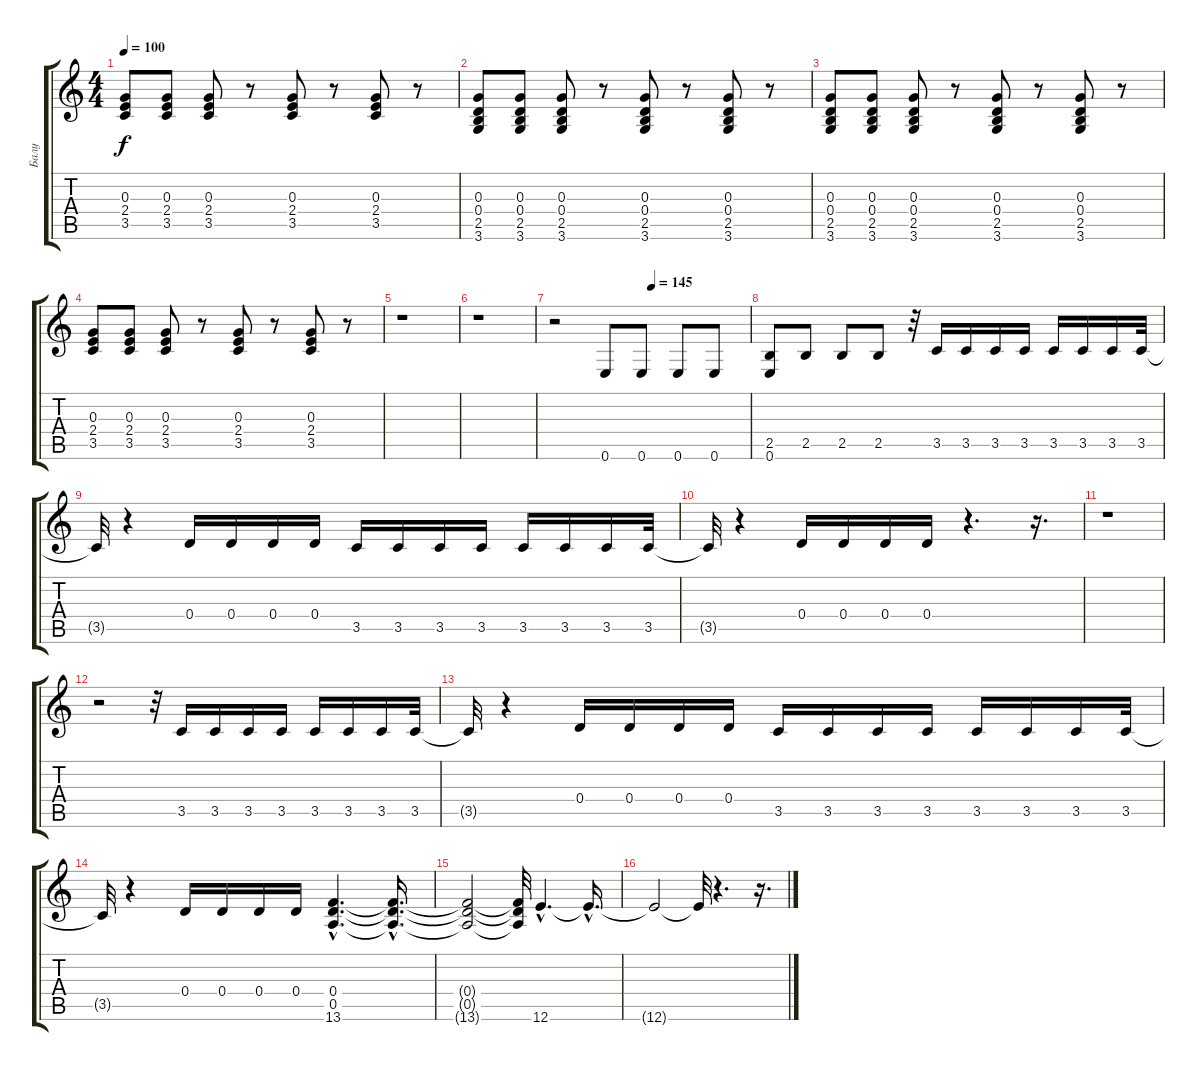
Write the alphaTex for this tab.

\track ("Балу" "Балу") {instrument electricbassfinger}
\staff {score tabs}
\tuning (E4 B3 G3 D3 A2 E2) {hide}
\ts (4 4)
\tempo 100
\clef g2
\ks c
(0.3 2.4 3.5).8{dy f} (0.3 2.4 3.5).8 (0.3 2.4 3.5).8 r.8 (0.3 2.4 3.5).8 r.8 (0.3 2.4 3.5).8 r.8 |
(0.3 0.4 2.5 3.6).8 (0.3 0.4 2.5 3.6).8 (0.3 0.4 2.5 3.6).8 r.8 (0.3 0.4 2.5 3.6).8 r.8 (0.3 0.4 2.5 3.6).8 r.8 |
(0.3 0.4 2.5 3.6).8 (0.3 0.4 2.5 3.6).8 (0.3 0.4 2.5 3.6).8 r.8 (0.3 0.4 2.5 3.6).8 r.8 (0.3 0.4 2.5 3.6).8 r.8 |
(0.3 2.4 3.5).8 (0.3 2.4 3.5).8 (0.3 2.4 3.5).8 r.8 (0.3 2.4 3.5).8 r.8 (0.3 2.4 3.5).8 r.8 |
r.1 |
r.1 |
\tempo (145 0.5)
r.2 0.6.8 0.6.8 0.6.8 0.6.8 |
(2.5 0.6).8 2.5.8 2.5.8 2.5.8 r.32 3.5.16 3.5.16 3.5.16 3.5.16 3.5.16 3.5.16 3.5.16 3.5.32 |
3.5{t}.32 r.4 0.4.16 0.4.16 0.4.16 0.4.16 3.5.16 3.5.16 3.5.16 3.5.16 3.5.16 3.5.16 3.5.16 3.5.32 |
3.5{t}.32 r.4 0.4.16 0.4.16 0.4.16 0.4.16 r.4{d} r.16{d} |
r.1 |
r.2 r.32 3.5.16 3.5.16 3.5.16 3.5.16 3.5.16 3.5.16 3.5.16 3.5.32 |
3.5{t}.32 r.4 0.4.16 0.4.16 0.4.16 0.4.16 3.5.16 3.5.16 3.5.16 3.5.16 3.5.16 3.5.16 3.5.16 3.5.32 |
3.5{t}.32 r.4 0.4.16 0.4.16 0.4.16 0.4.16 (0.4{hac} 0.5{hac} 13.6{hac}).4{d} (0.4{hac t} 0.5{hac t} 13.6{hac t}).16{d} |
(0.4{t} 0.5{t} 13.6{t}).2 (0.4{t} 0.5{t} 13.6{t}).32 12.6{hac}.4{d} 12.6{hac t}.16{d} |
12.6{t}.2 12.6{t}.32 r.4{d} r.16{d}
